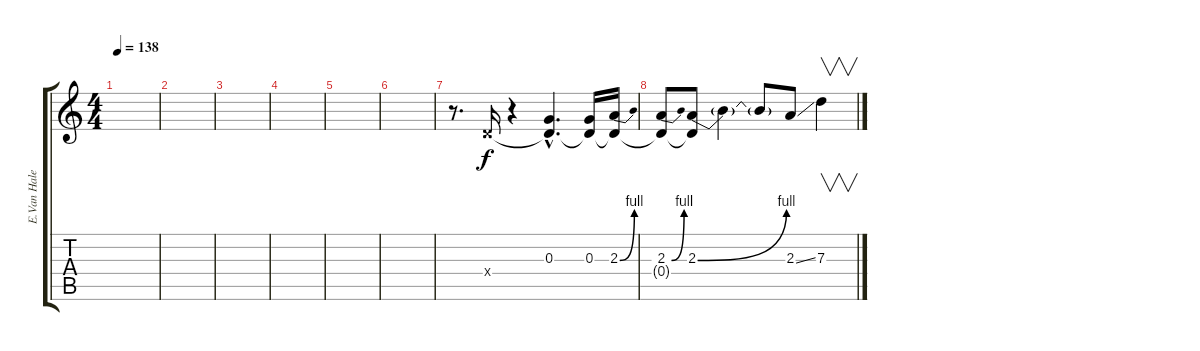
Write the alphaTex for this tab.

\track ("E.Van Halen" "E.Van Hale") {instrument distortionguitar}
\staff {score tabs}
\tuning (E4 B3 G3 D3 A2 E2) {hide}
\ts (4 4)
\tempo 138
\clef g2
\ks c
|
|
|
|
|
|
r.8{d} 0.4{x}.16 r.4 (0.3{hac} 0.4{hac t}).4{d} (0.3 0.4{t}).16 (2.3{be (bend 0 0 60 4)} 0.4{t}).16 |
(2.3{be (bend 0 0 60 4)} 0.4{t}).8 (2.3{be (bend 0 0 60 4)} 0.4{t}).8 2.3{t}.4 2.3{t}.8 2.3{ss}.8 7.3.4{v}
